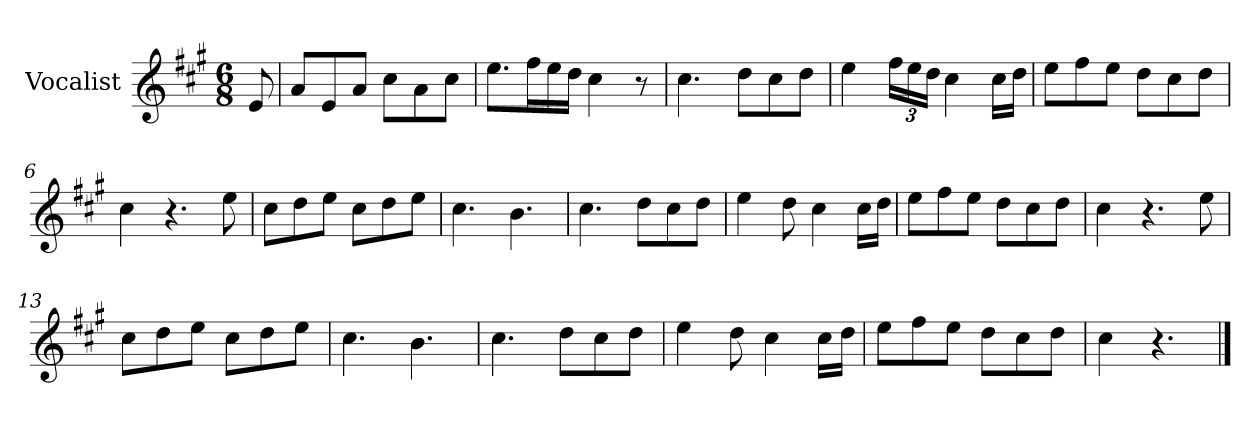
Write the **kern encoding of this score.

**kern
*part1
*staff1
*I"Vocalist
*k[f#c#g#]
*A:
*M6/8
=
8e
=1
8aL
8e
8aJ
8cc#L
8a
8cc#J
=2
8.eeL
16ff#L
16ee
16ddJJ
4cc#
8r
=3
4.cc#
8ddL
8cc#
8ddJ
=4
4ee
24ff#LL
24ee
24ddJJ
4cc#
16cc#LL
16ddJJ
=5
8eeL
8ff#
8eeJ
8ddL
8cc#
8ddJ
=6
4cc#
4.r
8ee
=7
8cc#L
8dd
8eeJ
8cc#L
8dd
8eeJ
=8
4.cc#
4.b
=9
4.cc#
8ddL
8cc#
8ddJ
=10
4ee
8dd
4cc#
16cc#LL
16ddJJ
=11
8eeL
8ff#
8eeJ
8ddL
8cc#
8ddJ
=12
4cc#
4.r
8ee
=13
8cc#L
8dd
8eeJ
8cc#L
8dd
8eeJ
=14
4.cc#
4.b
=15
4.cc#
8ddL
8cc#
8ddJ
=16
4ee
8dd
4cc#
16cc#LL
16ddJJ
=17
8eeL
8ff#
8eeJ
8ddL
8cc#
8ddJ
=18
4cc#
4.r
==
*-
